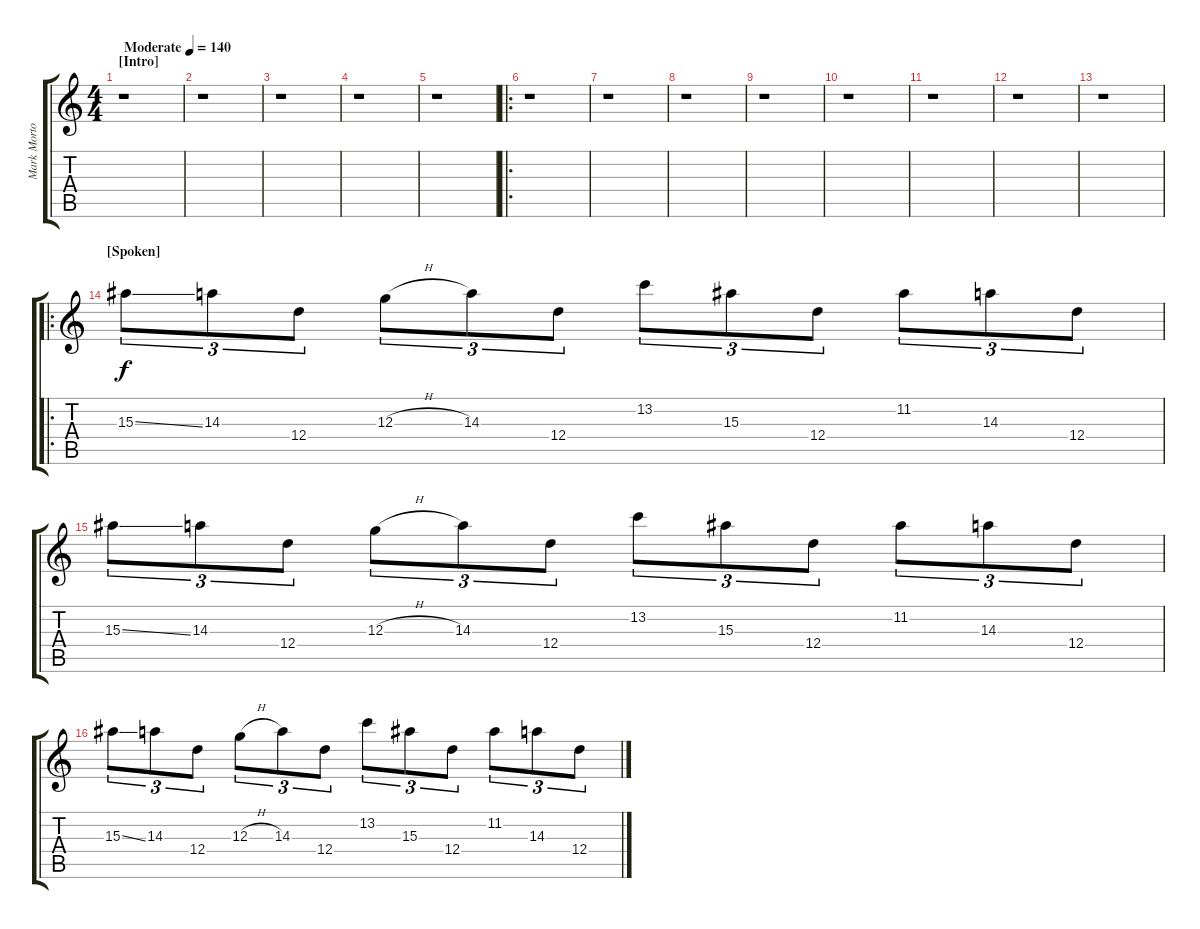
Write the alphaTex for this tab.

\track ("Mark Morton Overdubb" "Mark Morto") {instrument overdrivenguitar}
\staff {score tabs}
\tuning (E4 B3 G3 D3 A2 E2) {hide}
\ts (4 4)
\section ("" "[Intro]")
\tempo (140 "Moderate")
\clef g2
\ks c
r.1{dy f instrument overdrivenguitar} |
r.1 |
r.1 |
r.1 |
r.1 |
\ro
r.1 |
r.1 |
r.1 |
r.1 |
r.1 |
r.1 |
r.1 |
r.1 |
\ro
\section ("" "[Spoken]")
15.3{ss}.8{tu (3 2)} 14.3.8{tu (3 2)} 12.4.8{tu (3 2)} 12.3{h}.8{tu (3 2)} 14.3.8{tu (3 2)} 12.4.8{tu (3 2)} 13.2.8{tu (3 2)} 15.3.8{tu (3 2)} 12.4.8{tu (3 2)} 11.2.8{tu (3 2)} 14.3.8{tu (3 2)} 12.4.8{tu (3 2)} |
15.3{ss}.8{tu (3 2)} 14.3.8{tu (3 2)} 12.4.8{tu (3 2)} 12.3{h}.8{tu (3 2)} 14.3.8{tu (3 2)} 12.4.8{tu (3 2)} 13.2.8{tu (3 2)} 15.3.8{tu (3 2)} 12.4.8{tu (3 2)} 11.2.8{tu (3 2)} 14.3.8{tu (3 2)} 12.4.8{tu (3 2)} |
15.3{ss}.8{tu (3 2)} 14.3.8{tu (3 2)} 12.4.8{tu (3 2)} 12.3{h}.8{tu (3 2)} 14.3.8{tu (3 2)} 12.4.8{tu (3 2)} 13.2.8{tu (3 2)} 15.3.8{tu (3 2)} 12.4.8{tu (3 2)} 11.2.8{tu (3 2)} 14.3.8{tu (3 2)} 12.4.8{tu (3 2)}
